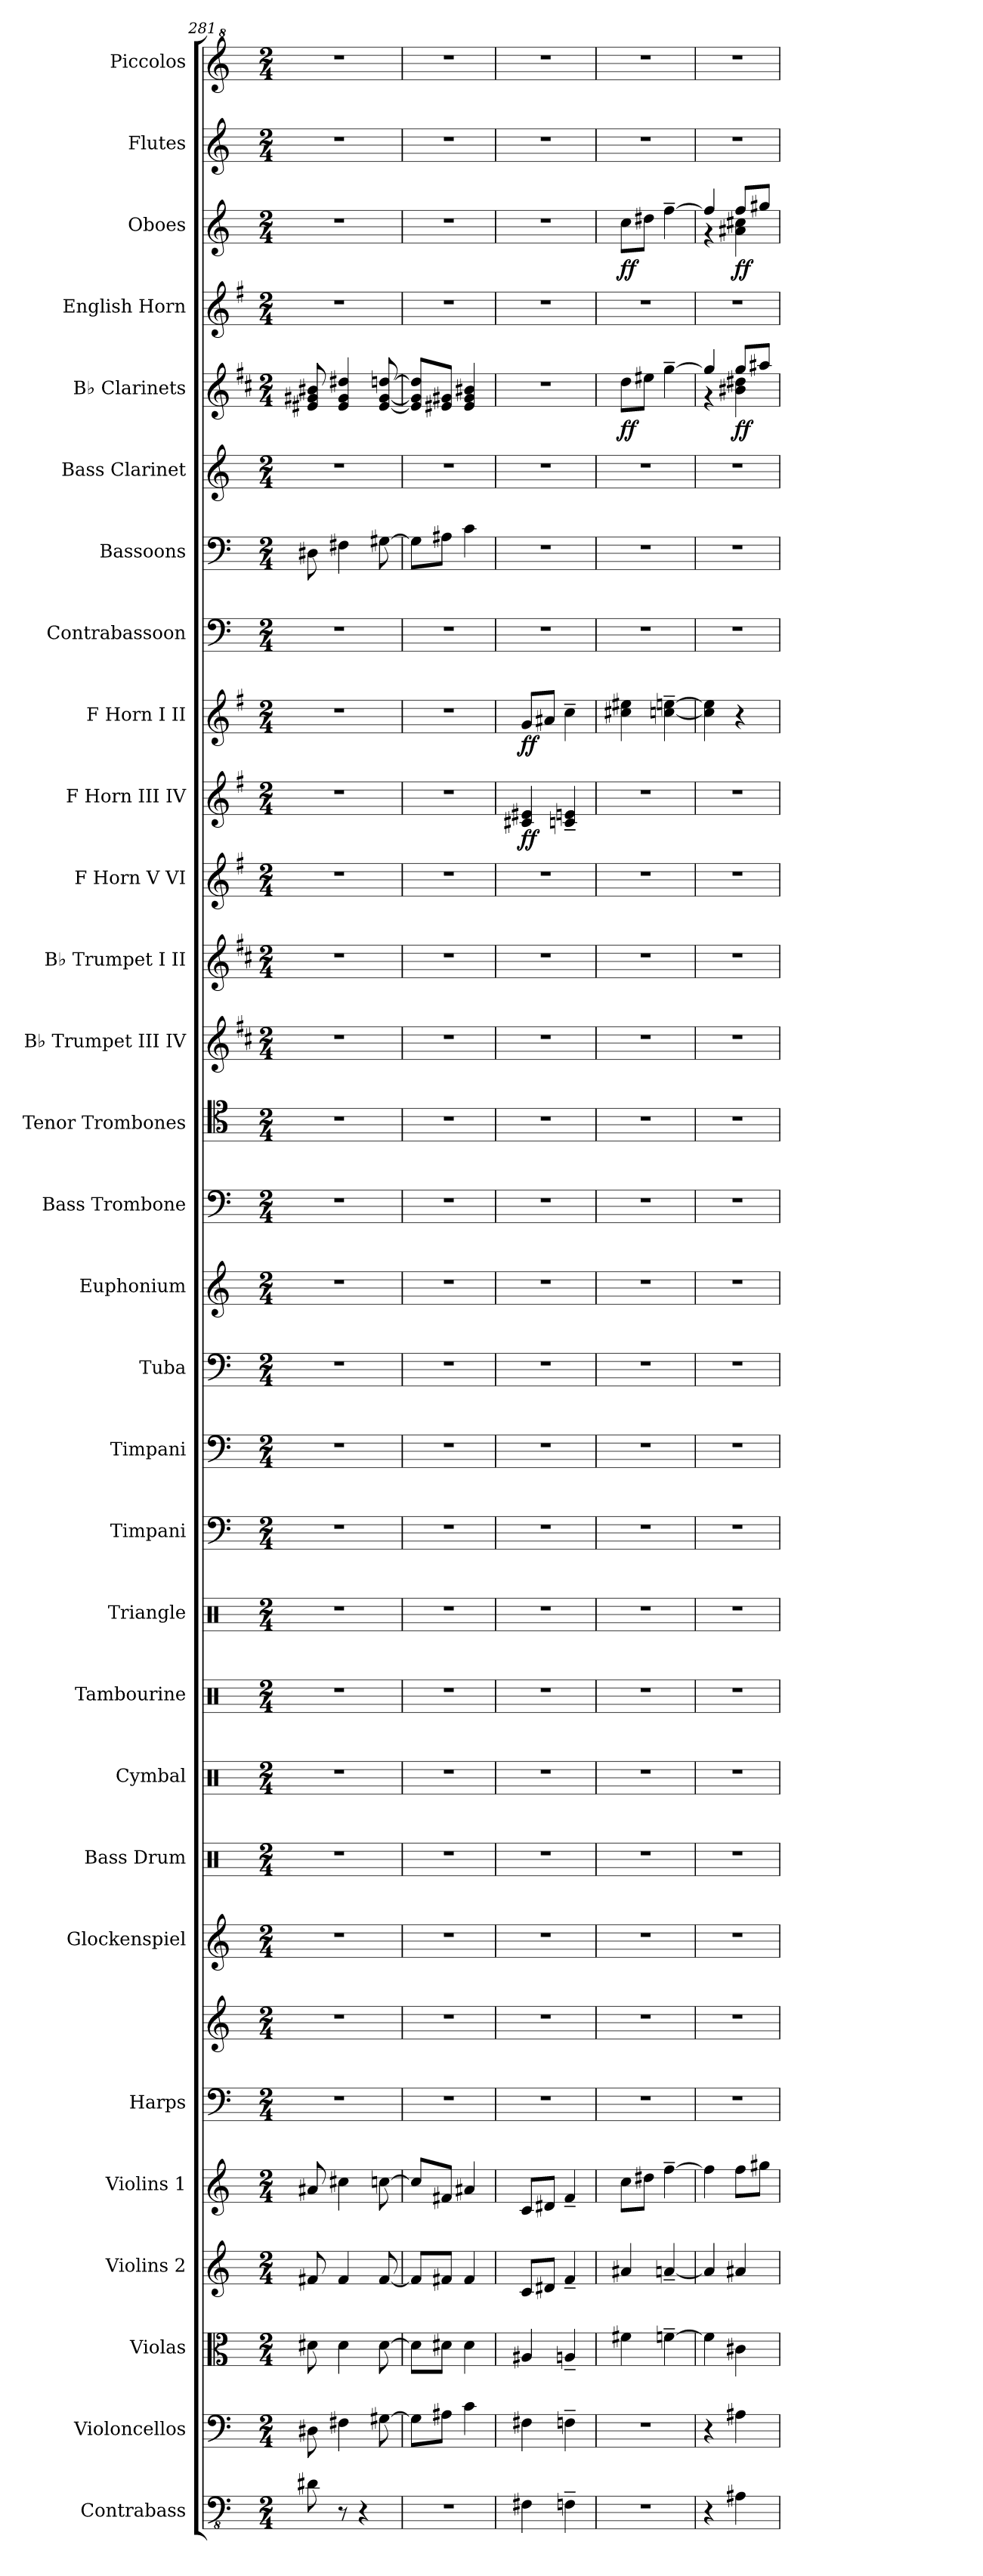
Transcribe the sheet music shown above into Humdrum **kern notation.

**kern	**kern	**kern	**kern	**kern	**kern	**kern	**kern	**kern	**kern	**kern	**kern	**kern	**kern	**kern	**kern	**kern	**kern	**kern	**kern	**kern	**kern	**dynam	**kern	**dynam	**kern	**kern	**kern	**kern	**dynam	**kern	**kern	**dynam	**kern	**kern
*part30	*part29	*part28	*part27	*part26	*part25	*part25	*part24	*part23	*part22	*part21	*part20	*part19	*part18	*part17	*part16	*part15	*part14	*part13	*part12	*part11	*part10	*part10	*part9	*part9	*part8	*part7	*part6	*part5	*part5	*part4	*part3	*part3	*part2	*part1
*staff31	*staff30	*staff29	*staff28	*staff27	*staff26	*staff25	*staff24	*staff23	*staff22	*staff21	*staff20	*staff19	*staff18	*staff17	*staff16	*staff15	*staff14	*staff13	*staff12	*staff11	*staff10	*staff10	*staff9	*staff9	*staff8	*staff7	*staff6	*staff5	*staff5	*staff4	*staff3	*staff3	*staff2	*staff1
*I"Contrabass	*I"Violoncellos	*I"Violas	*I"Violins 2	*I"Violins 1	*I"Harps	*	*I"Glockenspiel	*I"Bass Drum	*I"Cymbal	*I"Tambourine	*I"Triangle	*I"Timpani	*I"Timpani	*I"Tuba	*I"Euphonium	*I"Bass Trombone	*I"Tenor Trombones	*I"B♭ Trumpet III IV	*I"B♭ Trumpet I II	*I"F Horn V VI	*I"F Horn III IV	*	*I"F Horn I II	*	*I"Contrabassoon	*I"Bassoons	*I"Bass Clarinet	*I"B♭ Clarinets	*	*I"English Horn	*I"Oboes	*	*I"Flutes	*I"Piccolos
*I'Cb.	*I'Vc.	*I'Vla.	*I'Vln. 2	*I'Vln. 1	*I'Hrp.	*	*I'Glk.	*I'B. Dr.	*I'Cym.	*I'Tamb.	*I'Trgl.	*I'Timp.	*I'Timp.	*I'Tba.	*I'Euph.	*I'Tbn.	*I'Tbn.	*I'B♭ Tpt.	*I'B♭ Tpt.	*I'F Hn.	*I'F Hn.	*	*I'F Hn.	*	*I'Cbsn.	*I'Bsn.	*I'B. Cl.	*I'B♭ Cl.	*	*I'E. Hn.	*I'Ob.	*	*I'Fl.	*I'Picc.
*clefFv4	*clefF4	*clefC3	*clefG2	*clefG2	*clefF4	*clefG2	*clefG2	*clefX	*clefX	*clefX	*clefX	*clefF4	*clefF4	*clefF4	*clefG2	*clefF4	*clefC4	*clefG2	*clefG2	*clefG2	*clefG2	*	*clefG2	*	*clefF4	*clefF4	*clefG2	*clefG2	*	*clefG2	*clefG2	*	*clefG2	*clefG^2
*	*	*	*	*	*	*	*ITrd-14c-24	*	*	*	*	*	*	*	*ITrd8c14	*	*	*ITrd1c2	*ITrd1c2	*ITrd4c7	*ITrd4c7	*	*ITrd4c7	*	*ITrd7c12	*	*ITrd8c14	*ITrd1c2	*	*ITrd4c7	*	*	*	*
*k[]	*k[]	*k[]	*k[]	*k[]	*k[]	*k[]	*k[]	*k[]	*k[]	*k[]	*k[]	*k[]	*k[]	*k[]	*k[]	*k[]	*k[]	*k[]	*k[]	*k[]	*k[]	*	*k[]	*	*k[]	*k[]	*k[]	*k[]	*	*k[]	*k[]	*	*k[]	*k[]
*M2/4	*M2/4	*M2/4	*M2/4	*M2/4	*M2/4	*M2/4	*M2/4	*M2/4	*M2/4	*M2/4	*M2/4	*M2/4	*M2/4	*M2/4	*M2/4	*M2/4	*M2/4	*M2/4	*M2/4	*M2/4	*M2/4	*	*M2/4	*	*M2/4	*M2/4	*M2/4	*M2/4	*	*M2/4	*M2/4	*	*M2/4	*M2/4
=281	=281	=281	=281	=281	=281	=281	=281	=281	=281	=281	=281	=281	=281	=281	=281	=281	=281	=281	=281	=281	=281	=281	=281	=281	=281	=281	=281	=281	=281	=281	=281	=281	=281	=281
8D#X\	8D#X\	8d#X\	8f#X/	8a#X/	2r	2r	2r	2r	2r	2r	2r	2r	2r	2r	2r	2r	2r	2r	2r	2r	2r	.	2r	.	2r	8D#X\	2r	8d#X/ 8f#X/ 8a#X/	.	2r	2r	.	2r	2r
8r	4F#X\	4d#\	4f#/	4cc#X\	.	.	.	.	.	.	.	.	.	.	.	.	.	.	.	.	.	.	.	.	.	4F#X\	.	4d#/ 4f#/ 4cc#X/	.	.	.	.	.	.
4r	.	.	.	.	.	.	.	.	.	.	.	.	.	.	.	.	.	.	.	.	.	.	.	.	.	.	.	.	.	.	.	.	.	.
.	[8G#X\	[8d#\	[8f#/	[8ccn\	.	.	.	.	.	.	.	.	.	.	.	.	.	.	.	.	.	.	.	.	.	[8G#X\	.	[8d#/ [8f#/ [8ccn/	.	.	.	.	.	.
=282	=282	=282	=282	=282	=282	=282	=282	=282	=282	=282	=282	=282	=282	=282	=282	=282	=282	=282	=282	=282	=282	=282	=282	=282	=282	=282	=282	=282	=282	=282	=282	=282	=282	=282
2r	8G#\L]	8d#\L]	8f#/L]	8cc/L]	2r	2r	2r	2r	2r	2r	2r	2r	2r	2r	2r	2r	2r	2r	2r	2r	2r	.	2r	.	2r	8G#\L]	2r	8d#/] 8f#/] 8cc/]L	.	2r	2r	.	2r	2r
.	8A#X\J	8d#X\J	8f#X/J	8f#X/J	.	.	.	.	.	.	.	.	.	.	.	.	.	.	.	.	.	.	.	.	.	8A#X\J	.	8d#X/ 8f#X/J	.	.	.	.	.	.
.	4c\	4d#\	4f#/	4a#X/	.	.	.	.	.	.	.	.	.	.	.	.	.	.	.	.	.	.	.	.	.	4c\	.	4d#/ 4f#/ 4a#X/	.	.	.	.	.	.
=283	=283	=283	=283	=283	=283	=283	=283	=283	=283	=283	=283	=283	=283	=283	=283	=283	=283	=283	=283	=283	=283	=283	=283	=283	=283	=283	=283	=283	=283	=283	=283	=283	=283	=283
!	!	!	!	!	!	!	!	!	!	!	!	!	!	!	!	!	!	!	!	!	!	!LO:DY:b	!	!LO:DY:b	!	!	!	!	!	!	!	!	!	!
4FF#X\	4F#X\	4A#X/	8c/L	8c/L	2r	2r	2r	2r	2r	2r	2r	2r	2r	2r	2r	2r	2r	2r	2r	2r	4F#X/ 4A#X/	ff	8c/L	ff	2r	2r	2r	2r	.	2r	2r	.	2r	2r
.	.	.	8d#X/J	8d#X/J	.	.	.	.	.	.	.	.	.	.	.	.	.	.	.	.	.	.	8d#X/J	.	.	.	.	.	.	.	.	.	.	.
4FFn~\	4Fn~\	4An~/	4f~/	4f~/	.	.	.	.	.	.	.	.	.	.	.	.	.	.	.	.	4Fn/~ 4An/~	.	4f~\	.	.	.	.	.	.	.	.	.	.	.
=284	=284	=284	=284	=284	=284	=284	=284	=284	=284	=284	=284	=284	=284	=284	=284	=284	=284	=284	=284	=284	=284	=284	=284	=284	=284	=284	=284	=284	=284	=284	=284	=284	=284	=284
!	!	!	!	!	!	!	!	!	!	!	!	!	!	!	!	!	!	!	!	!	!	!	!	!	!	!	!	!	!LO:DY:b	!	!	!LO:DY:b	!	!
2r	2r	4f#X\	4a#X/	8cc\L	2r	2r	2r	2r	2r	2r	2r	2r	2r	2r	2r	2r	2r	2r	2r	2r	2r	.	4f#X\ 4a#X\	.	2r	2r	2r	8cc\L	ff	2r	8cc\L	ff	2r	2r
.	.	.	.	8dd#X\J	.	.	.	.	.	.	.	.	.	.	.	.	.	.	.	.	.	.	.	.	.	.	.	8dd#X\J	.	.	8dd#X\J	.	.	.
.	.	[4fn~\	[4an~/	[4ff~\	.	.	.	.	.	.	.	.	.	.	.	.	.	.	.	.	.	.	[4fn\~ [4an\~	.	.	.	.	[4ff~\	.	.	[4ff~\	.	.	.
=285	=285	=285	=285	=285	=285	=285	=285	=285	=285	=285	=285	=285	=285	=285	=285	=285	=285	=285	=285	=285	=285	=285	=285	=285	=285	=285	=285	=285	=285	=285	=285	=285	=285	=285
*	*	*	*	*	*	*	*	*	*	*	*	*	*	*	*	*	*	*	*	*	*	*	*	*	*	*	*	*^	*	*	*^	*	*	*
4r	4r	4f\]	4a/]	4ff\]	2r	2r	2r	2r	2r	2r	2r	2r	2r	2r	2r	2r	2r	2r	2r	2r	2r	.	4f\] 4a\]	.	2r	2r	2r	4ff/]	4r	.	2r	4ff/]	4r	.	2r	2r
!	!	!	!	!	!	!	!	!	!	!	!	!	!	!	!	!	!	!	!	!	!	!	!	!	!	!	!	!	!	!LO:DY:b	!	!	!	!LO:DY:b	!	!
4AA#X\	4A#X\	4c#X\	4a#X/	8ff\L	.	.	.	.	.	.	.	.	.	.	.	.	.	.	.	.	.	.	4r	.	.	.	.	8ff/L	4a#X\ 4cc#X\	ff	.	8ff/L	4a#X\ 4cc#X\	ff	.	.
.	.	.	.	8gg#X\J	.	.	.	.	.	.	.	.	.	.	.	.	.	.	.	.	.	.	.	.	.	.	.	8gg#X/J	.	.	.	8gg#X/J	.	.	.	.
*	*	*	*	*	*	*	*	*	*	*	*	*	*	*	*	*	*	*	*	*	*	*	*	*	*	*	*	*v	*v	*	*	*v	*v	*	*	*
=	=	=	=	=	=	=	=	=	=	=	=	=	=	=	=	=	=	=	=	=	=	=	=	=	=	=	=	=	=	=	=	=	=	=
*-	*-	*-	*-	*-	*-	*-	*-	*-	*-	*-	*-	*-	*-	*-	*-	*-	*-	*-	*-	*-	*-	*-	*-	*-	*-	*-	*-	*-	*-	*-	*-	*-	*-	*-
